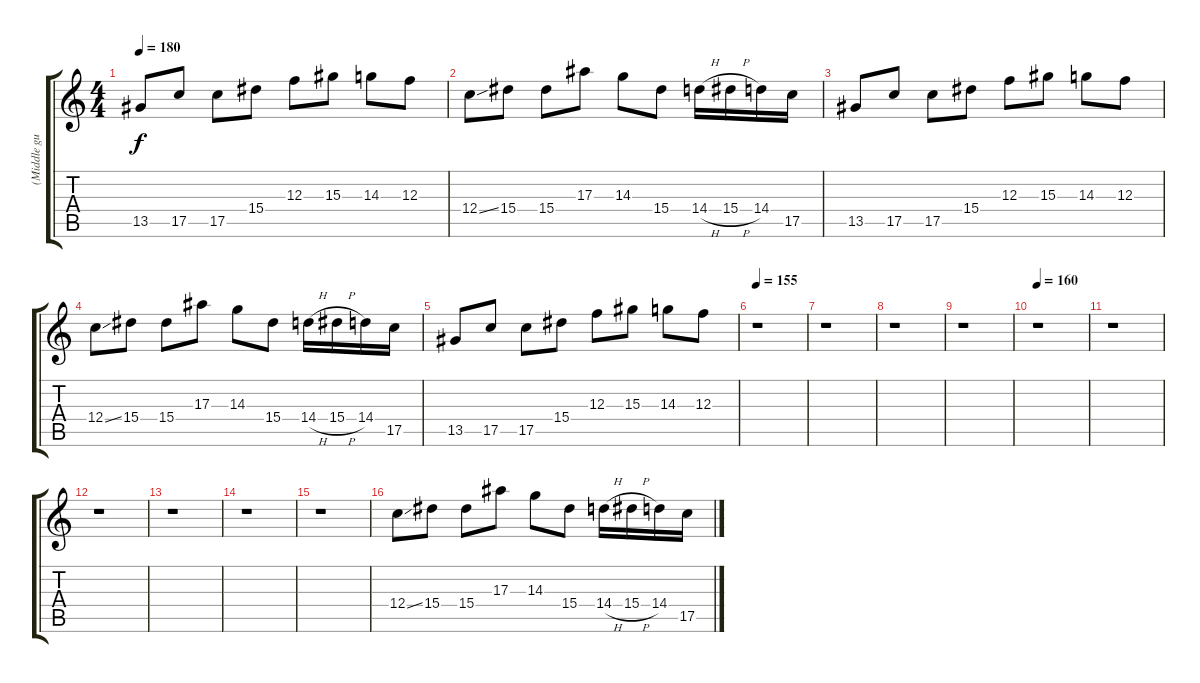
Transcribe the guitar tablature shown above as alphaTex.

\track ("(Middle guitar)" "(Middle gu") {instrument distortionguitar}
\staff {score tabs}
\tuning (D4 A3 F3 C3 G2 C2) {hide}
\ts (4 4)
\tempo 180
\clef g2
\ks c
13.5.8{dy f} 17.5.8 17.5.8 15.4.8 12.3.8 15.3.8 14.3.8 12.3.8 |
12.4{ss}.8 15.4.8 15.4.8 17.3.8 14.3.8 15.4.8 14.4{h}.16 15.4{h}.16 14.4.16 17.5.16 |
13.5.8 17.5.8 17.5.8 15.4.8 12.3.8 15.3.8 14.3.8 12.3.8 |
12.4{ss}.8 15.4.8 15.4.8 17.3.8 14.3.8 15.4.8 14.4{h}.16 15.4{h}.16 14.4.16 17.5.16 |
13.5.8 17.5.8 17.5.8 15.4.8 12.3.8 15.3.8 14.3.8 12.3.8 |
\tempo 155
r.1 |
r.1 |
r.1 |
r.1 |
\tempo 160
r.1 |
r.1 |
r.1 |
r.1 |
r.1 |
r.1 |
12.4{ss}.8 15.4.8 15.4.8 17.3.8 14.3.8 15.4.8 14.4{h}.16 15.4{h}.16 14.4.16 17.5.16
